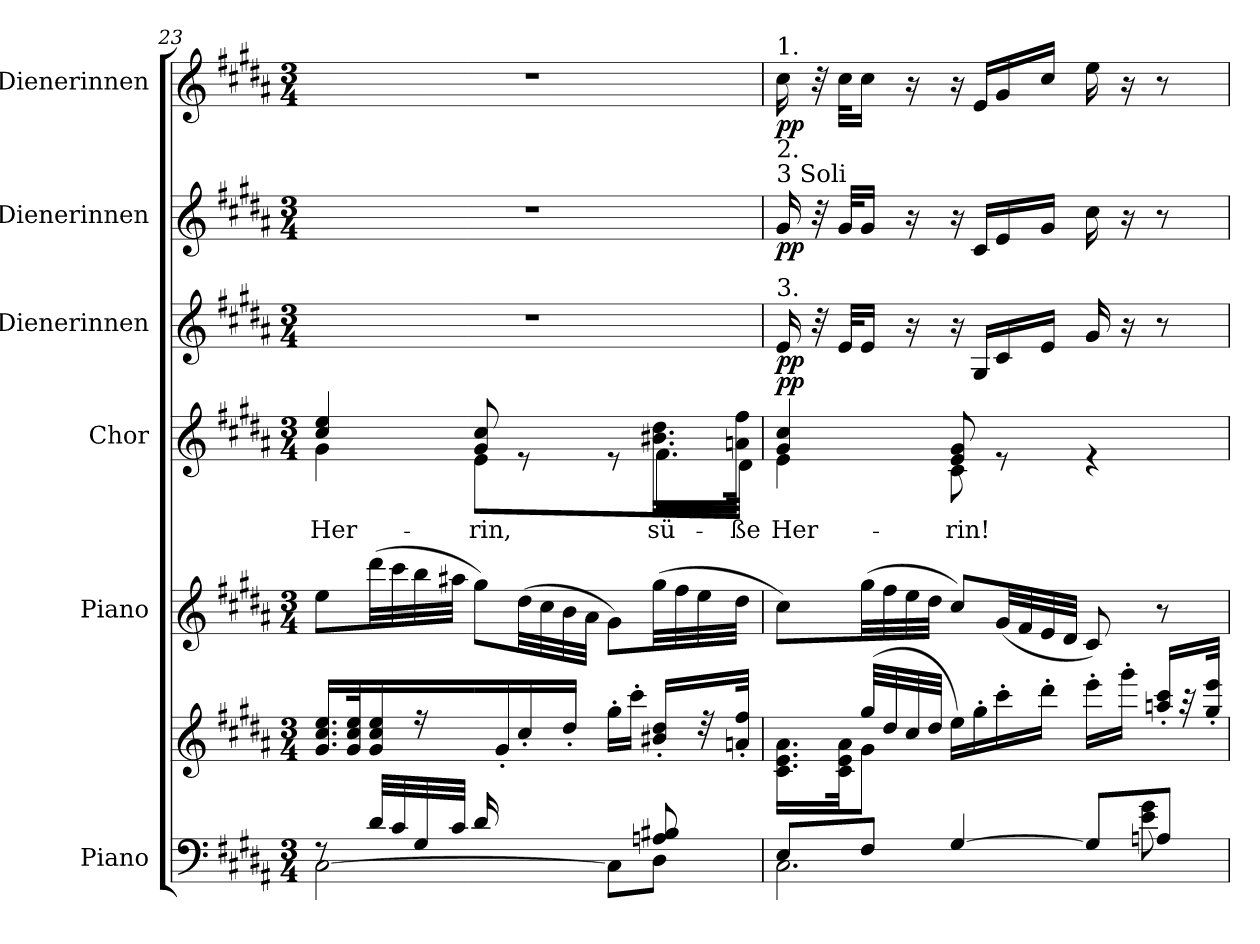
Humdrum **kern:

**kern	**kern	**dynam	**kern	**kern	**text	**dynam	**kern	**dynam	**kern	**dynam	**kern	**dynam
*part6	*part6	*part6	*part5	*part4	*part4	*part4	*part3	*part3	*part2	*part2	*part1	*part1
*staff7	*staff6	*staff6/7	*staff5	*staff4	*staff4	*staff4	*staff3	*staff3	*staff2	*staff2	*staff1	*staff1
*I"Piano	*	*	*I"Piano	*I"Chor	*	*	*I"Dienerinnen	*	*I"Dienerinnen	*	*I"Dienerinnen	*
*I'Pno.	*	*	*I'Pno.	*I'Chor.	*	*	*I'D.	*	*I'D.	*	*I'D.	*
*clefF4	*clefG2	*	*clefG2	*clefG2	*	*	*clefG2	*	*clefG2	*	*clefG2	*
*k[f#c#g#d#a#]	*k[f#c#g#d#a#]	*	*k[f#c#g#d#a#]	*k[f#c#g#d#a#]	*	*	*k[f#c#g#d#a#]	*	*k[f#c#g#d#a#]	*	*k[f#c#g#d#a#]	*
*M3/4	*M3/4	*	*M3/4	*M3/4	*	*	*M3/4	*	*M3/4	*	*M3/4	*
=23	=23	=23	=23	=23	=23	=23	=23	=23	=23	=23	=23	=23
*^	*	*	*	*	*	*	*	*	*	*	*	*
*	*^	*	*	*	*	*	*	*	*	*	*	*	*
!	!	!	!	!LO:DY:b	!	!	!LO:LY:b	!	!	!	!	!	!	!
*	*	*	*	*	*	*^	*	*	*	*	*	*	*	*
4ryy	8rF	[2C#\	16.g#/ 16.cc#/ 16.ee/LL	other-dynamics	8ee\L	4cc#/ 4ee/	4g#\	Her-	.	2.r	.	2.r	.	2.r	.
.	.	.	32g#/ 32cc#/ 32ee/K	.	.	.	.	.	.	.	.	.	.	.	.
.	32d#/LLL	.	16g#/ 16cc#/ 16ee/JJ	.	(>32ddd#\LL	.	.	.	.	.	.	.	.	.	.
.	32c#/	.	.	.	32ccc#\	.	.	.	.	.	.	.	.	.	.
.	32G#/	.	16rff	.	32bb\	.	.	.	.	.	.	.	.	.	.
.	32c#/JJJ	.	.	.	32aa#X\JJJ	.	.	.	.	.	.	.	.	.	.
!	!	!	!	!	!	!	!	!LO:LY:b	!	!	!	!	!	!	!
16d#/LL	4rBByy	.	16ryy	.	8gg#\L)	8g#/ 8cc#/	8e\L	-rin,	.	.	.	.	.	.	.
4..ryy	.	.	16g#'\	.	.	.	.	.	.	.	.	.	.	.	.
.	.	.	16cc#'\	.	(>32dd#\LL	8re	4ryy	.	.	.	.	.	.	.	.
.	.	.	.	.	32cc#\	.	.	.	.	.	.	.	.	.	.
.	.	.	16dd#'\JJ	.	32b\	.	.	.	.	.	.	.	.	.	.
.	.	.	.	.	32a#\JJJ	.	.	.	.	.	.	.	.	.	.
.	8ryy	8C#\L]	16gg#'\LL	.	8g#\L)	8re	.	.	.	.	.	.	.	.	.
.	.	.	16ccc#'\JJ	.	.	.	.	.	.	.	.	.	.	.	.
!	!	!	!	!	!	!	!	!LO:LY:b	!	!	!	!	!	!	!
.	8An/ 8B#X/	8D#\J	16b#X/' 16dd#/'LL	.	(>32gg#\LL	16.b#X\ 16.dd#\LL	16.f#\L	sü-	.	.	.	.	.	.	.
.	.	.	.	.	32ff#\	.	.	.	.	.	.	.	.	.	.
.	.	.	32rdd	.	32ee\	.	.	.	.	.	.	.	.	.	.
!	!	!	!	!	!	!	!	!LO:LY:b	!	!	!	!	!	!	!
.	.	.	32an/' 32ff#/'JJk	.	32dd#\JJJ	32an\ 32ff#\JJk	32d#\JJk	-ße	.	.	.	.	.	.	.
!!LO:PB:g=z
=24	=24	=24	=24	=24	=24	=24	=24	=24	=24	=24	=24	=24	=24	=24	=24
*	*	*	*^	*	*	*	*	*	*	*	*	*	*	*	*
!	!	!	!	!	!	!	!	!	!	!	!	!	!	!	!LO:TX:a:t=1.	!
!	!	!	!	!	!	!	!	!	!	!	!	!	!LO:TX:a:t=3 Soli	!	!	!
!	!	!	!	!	!	!	!	!	!	!	!	!	!LO:TX:a:t=2.	!	!	!
!	!	!	!	!	!	!	!	!	!	!	!LO:TX:a:t=3.	!	!	!	!	!
!	!	!	!	!	!	!	!	!	!LO:LY:b	!LO:DY:b	!	!LO:DY:b	!	!LO:DY:b	!	!LO:DY:b
8E/L	8ryy	2.C#\	8ryy	16.c#\ 16.e\ 16.a#\LL	.	8cc#\L)	4g#/ 4cc#/	4e\	Her-	pp	16e/	pp	16g#/	pp	16cc#\	pp
.	.	.	.	.	.	.	.	.	.	.	32r	.	32r	.	32r	.
.	.	.	.	32c#\ 32e\ 32a#\JK	.	.	.	.	.	.	32e/KLL	.	32g#/KLL	.	32cc#\KLL	.
8F#/J	32ryy@	.	(>32gg#/LLL	8g#\J	.	(>32gg#\LL	.	.	.	.	16e/JJ	.	16g#/JJ	.	16cc#\JJ	.
.	32ryy@	.	32dd#/	.	.	32ff#\	.	.	.	.	.	.	.	.	.	.
.	32ryy@	.	32cc#/	.	.	32ee\	.	.	.	.	16r	.	16r	.	16r	.
.	32ryy@	.	32dd#/JJJ	.	.	32dd#\JJJ	.	.	.	.	.	.	.	.	.	.
!	!	!	!	!	!	!	!	!	!LO:LY:b	!	!	!	!	!	!	!
[4G#/	16ryy@	.	16ee\LL)	2ryy	.	8cc#/L)	8e/ 8g#/	8c#\	-rin!	.	16r	.	16r	.	16r	.
.	16ryy@	.	16gg#'\	.	.	.	.	.	.	.	16G#/LL	.	16c#/LL	.	16e/LL	.
.	32ryy@	.	16ccc#'\	.	.	(<32g#/LL	8re	4.ryy	.	.	16c#/	.	16e/	.	16g#/	.
.	32ryy@	.	.	.	.	32f#/	.	.	.	.	.	.	.	.	.	.
.	32ryy@	.	16ddd#'\JJ	.	.	32e/	.	.	.	.	16e/JJ	.	16g#/JJ	.	16cc#/JJ	.
.	32ryy@	.	.	.	.	32d#/JJJ	.	.	.	.	.	.	.	.	.	.
8G#/L]	16ryy@	.	16eee'\LL	.	.	8c#/)	4re	.	.	.	16g#/	.	16cc#\	.	16ee\	.
.	16ryy@	.	16ggg#'\JJ	.	.	.	.	.	.	.	16r	.	16r	.	16r	.
8An/J	8e\ 8g#\	.	16aan/' 16ccc#/'LL	.	.	8r	.	.	.	.	8r	.	8r	.	8r	.
.	.	.	32r	.	.	.	.	.	.	.	.	.	.	.	.	.
.	.	.	32gg#/' 32eee/'JJk	.	.	.	.	.	.	.	.	.	.	.	.	.
*v	*v	*v	*	*	*	*	*v	*v	*	*	*	*	*	*	*	*
*	*v	*v	*	*	*	*	*	*	*	*	*	*	*
=	=	=	=	=	=	=	=	=	=	=	=	=
*-	*-	*-	*-	*-	*-	*-	*-	*-	*-	*-	*-	*-
